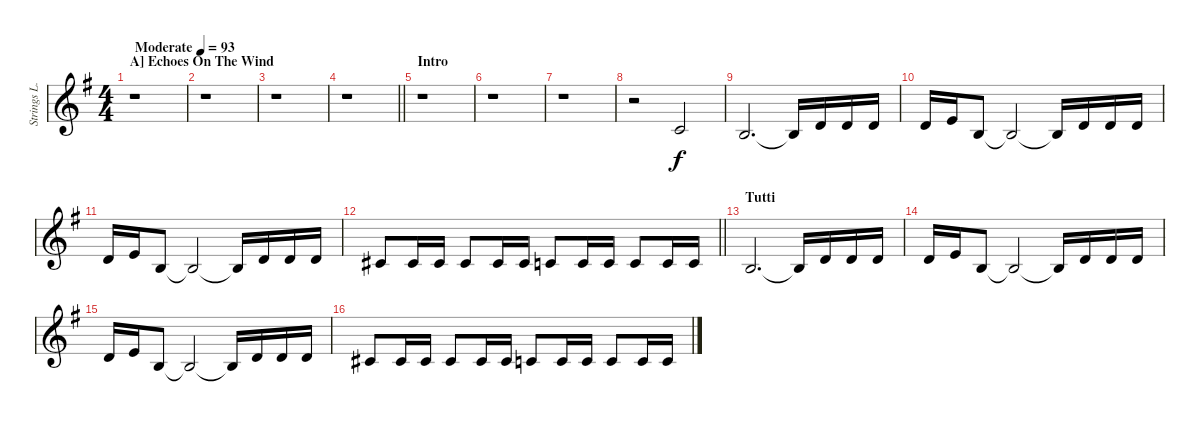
\track ("Strings L.H. - Arjen Lucassen" "Strings L.") {instrument stringensemble1}
\staff {score}
\tuning (E5 B4 G4 D4 A3 E3) {hide}
\ts (4 4)
\section ("" "A] Echoes On The Wind")
\tempo (93 "Moderate")
\clef g2
\ks eminor
r.1{dy f instrument stringensemble1} |
r.1 |
r.1 |
\barLineRight lightlight
r.1 |
\section ("" "Intro")
r.1 |
r.1 |
r.1 |
r.2 3.5.2 |
2.5.2{d} 2.5{t}.16 0.4.16 0.4.16 0.4.16 |
0.4.16 2.4.16 2.5.8 2.5{t}.2 2.5{t}.16 0.4.16 0.4.16 0.4.16 |
0.4.16 2.4.16 2.5.8 2.5{t}.2 2.5{t}.16 0.4.16 0.4.16 0.4.16 |
\barLineRight lightlight
4.5.8 4.5.16 4.5.16 4.5.8 4.5.16 4.5.16 3.5.8 3.5.16 3.5.16 3.5.8 3.5.16 3.5.16 |
\section ("" "Tutti")
2.5.2{d} 2.5{t}.16 0.4.16 0.4.16 0.4.16 |
0.4.16 2.4.16 2.5.8 2.5{t}.2 2.5{t}.16 0.4.16 0.4.16 0.4.16 |
0.4.16 2.4.16 2.5.8 2.5{t}.2 2.5{t}.16 0.4.16 0.4.16 0.4.16 |
4.5.8 4.5.16 4.5.16 4.5.8 4.5.16 4.5.16 3.5.8 3.5.16 3.5.16 3.5.8 3.5.16 3.5.16
